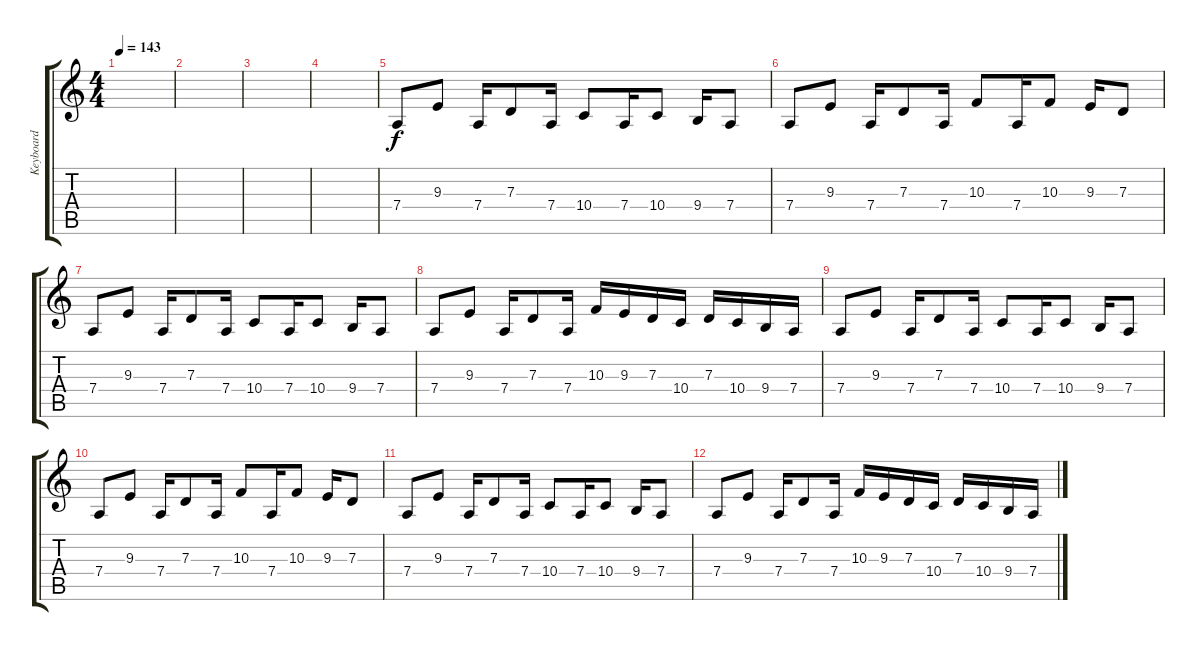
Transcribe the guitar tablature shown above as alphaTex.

\track ("Keyboard" "Keyboard") {instrument synthbrass2}
\staff {score tabs}
\tuning (E4 B3 G3 D3 A2 E2) {hide}
\ts (4 4)
\tempo 143
\clef g2
\ks c
|
|
|
|
7.4.8 9.3.8 7.4.16 7.3.8 7.4.16 10.4.8 7.4.16 10.4.8 9.4.16 7.4.8 |
7.4.8 9.3.8 7.4.16 7.3.8 7.4.16 10.3.8 7.4.16 10.3.8 9.3.16 7.3.8 |
7.4.8 9.3.8 7.4.16 7.3.8 7.4.16 10.4.8 7.4.16 10.4.8 9.4.16 7.4.8 |
7.4.8 9.3.8 7.4.16 7.3.8 7.4.16 10.3.16 9.3.16 7.3.16 10.4.16 7.3.16 10.4.16 9.4.16 7.4.16 |
7.4.8 9.3.8 7.4.16 7.3.8 7.4.16 10.4.8 7.4.16 10.4.8 9.4.16 7.4.8 |
7.4.8 9.3.8 7.4.16 7.3.8 7.4.16 10.3.8 7.4.16 10.3.8 9.3.16 7.3.8 |
7.4.8 9.3.8 7.4.16 7.3.8 7.4.16 10.4.8 7.4.16 10.4.8 9.4.16 7.4.8 |
7.4.8 9.3.8 7.4.16 7.3.8 7.4.16 10.3.16 9.3.16 7.3.16 10.4.16 7.3.16 10.4.16 9.4.16 7.4.16
